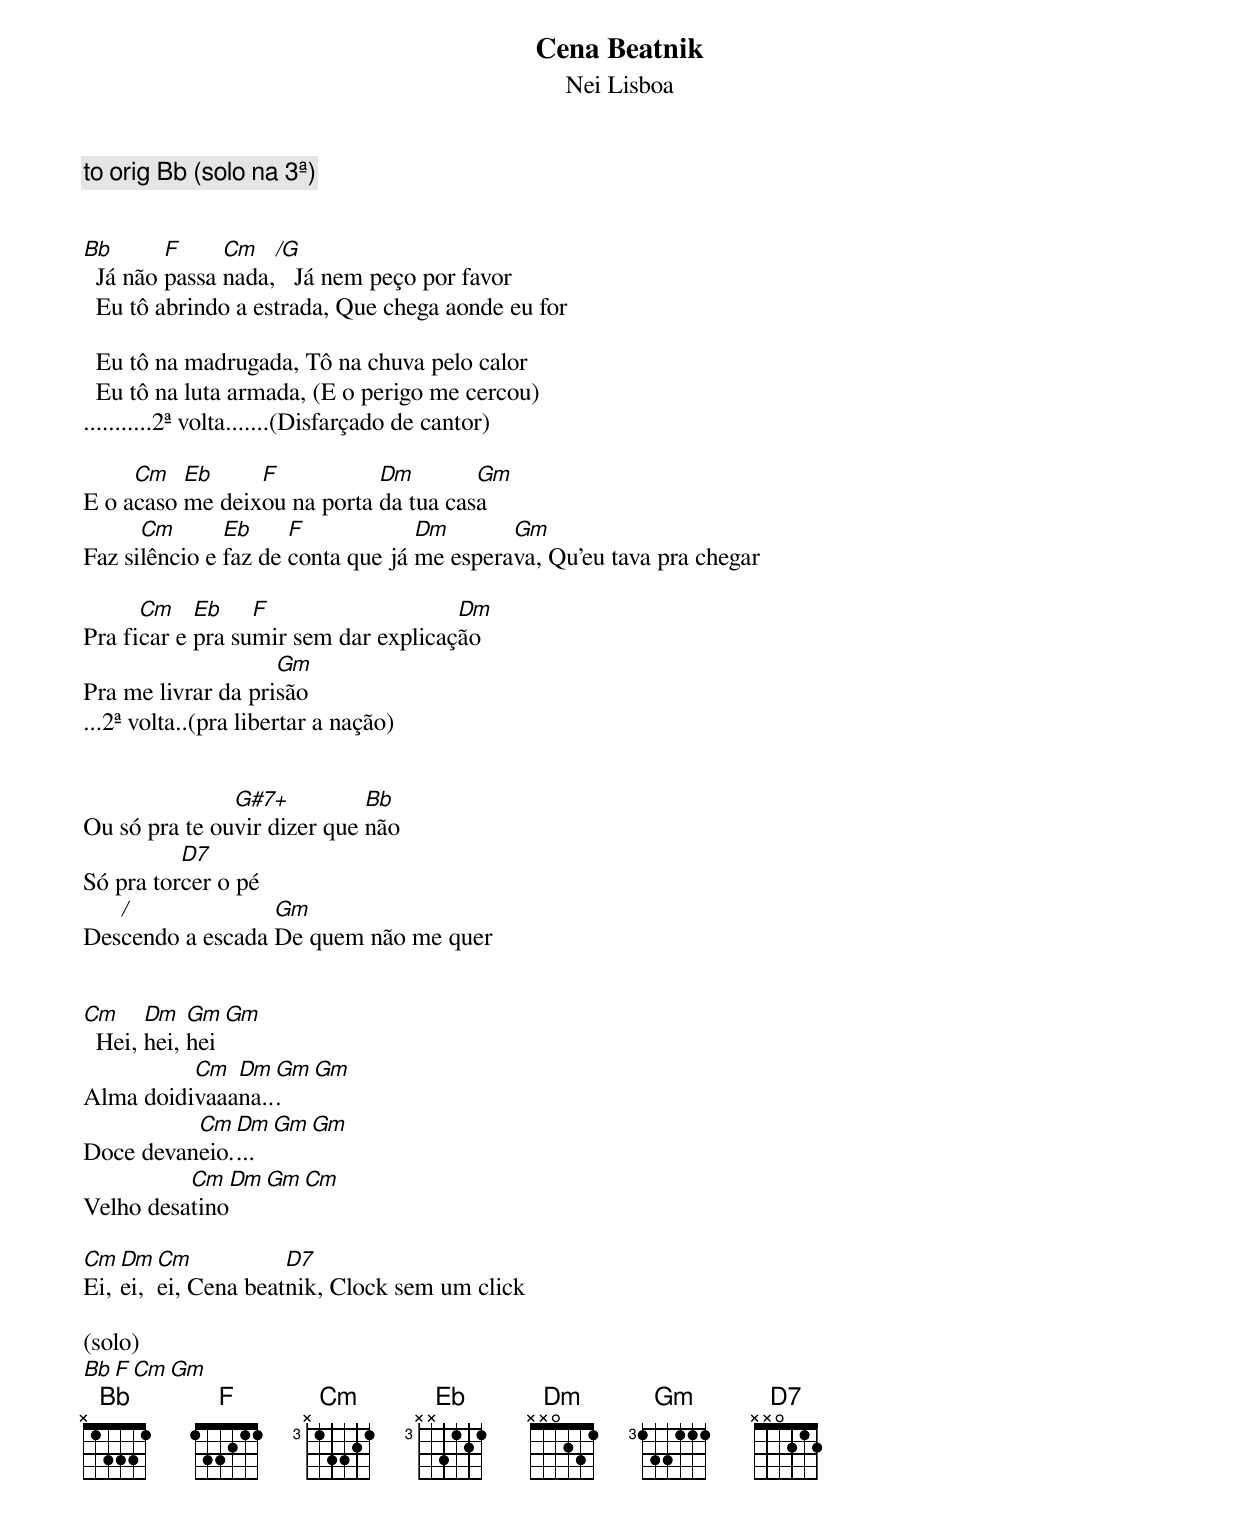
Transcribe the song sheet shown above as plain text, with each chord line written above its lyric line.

Cena Beatnik
Nei Lisboa

to orig Bb (solo na 3ª)


Bb       F     Cm   /G
  Já não passa nada,   Já nem peço por favor
  Eu tô abrindo a estrada, Que chega aonde eu for

  Eu tô na madrugada, Tô na chuva pelo calor
  Eu tô na luta armada, (E o perigo me cercou)
...........2ª volta.......(Disfarçado de cantor)

     Cm   Eb     F           Dm        Gm
E o acaso me deixou na porta da tua casa
      Cm       Eb     F            Dm       Gm
Faz silêncio e faz de conta que já me esperava, Qu’eu tava pra chegar

      Cm    Eb    F                   Dm
Pra ficar e pra sumir sem dar explicação
                    Gm
Pra me livrar da prisão
...2ª volta..(pra libertar a nação)


               G#7+          Bb
Ou só pra te ouvir dizer que não
          D7
Só pra torcer o pé
   /              Gm
Descendo a escada De quem não me quer


Cm     Dm   Gm   Gm
  Hei, hei, hei
          Cm  Dm  Gm   Gm
Alma doidivaaana...
          Cm  Dm  Gm  Gm
Doce devaneio....
          Cm  Dm  Gm  Cm
Velho desatino

Cm  Dm  Cm           D7
Ei, ei, ei, Cena beatnik, Clock sem um click

(solo)
Bb     F     Cm    Gm
